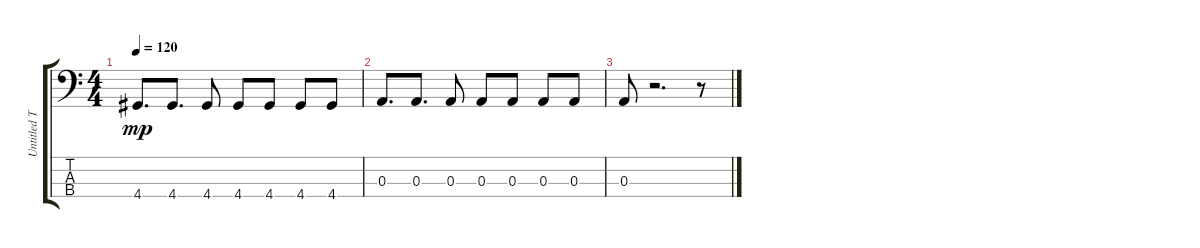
\track ("Untitled Track" "Untitled T") {instrument electricbassfinger}
\staff {score tabs}
\tuning (G2 D2 A1 E1) {hide}
\ts (4 4)
\tempo 120
\clef f4
\ks c
4.4.8{d dy mp} 4.4.8{d} 4.4.8 4.4.8 4.4.8 4.4.8 4.4.8 |
0.3.8{d} 0.3.8{d} 0.3.8 0.3.8 0.3.8 0.3.8 0.3.8 |
0.3.8 r.2{d} r.8
